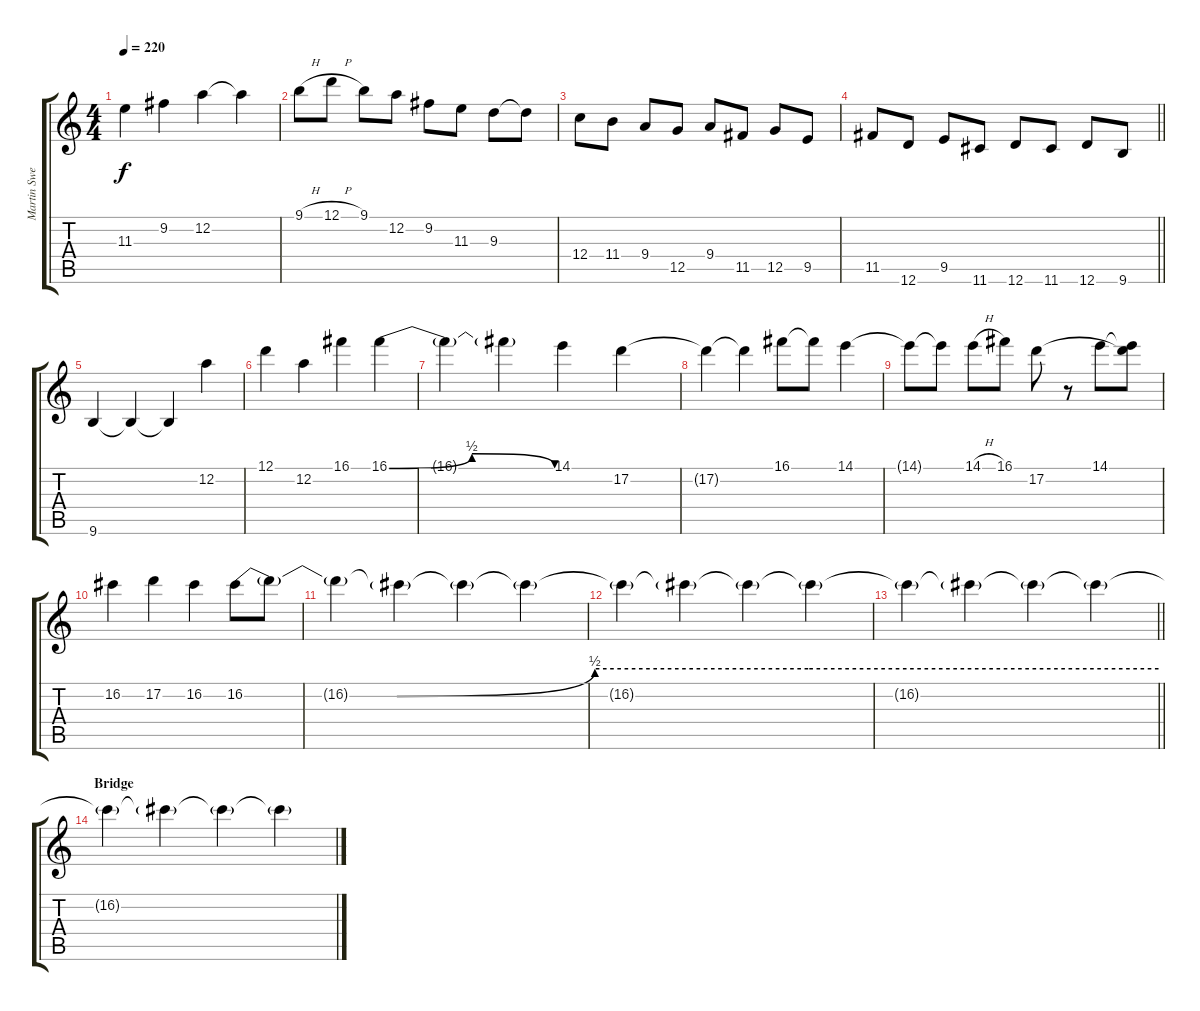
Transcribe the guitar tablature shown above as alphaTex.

\track ("Martin Sweet (Guitar Solo)" "Martin Swe") {instrument distortionguitar}
\staff {score tabs}
\tuning (D4 A3 F3 C3 G2 D2) {hide}
\ts (4 4)
\tempo 220
\clef g2
\ks c
11.3{t}.4{dy f} 9.2.4 12.2.4 12.2{t}.4 |
9.1{h}.8 12.1{h}.8 9.1.8 12.2.8 9.2.8 11.3.8 9.3.8 9.3{t}.8 |
12.4.8 11.4.8 9.4.8 12.5.8 9.4.8 11.5.8 12.5.8 9.5.8 |
\barLineRight lightlight
11.5.8 12.6.8 9.5.8 11.6.8 12.6.8 11.6.8 12.6.8 9.6.8 |
9.6.4 9.6{t}.4 9.6{t}.4 12.2.4 |
12.1.4 12.2.4 16.1.4 16.1{be (bendrelease 0 0 25 2 43 2 60 0)}.4 |
16.1{t}.4 16.1{t}.4 14.1.4 17.2.4 |
17.2{t}.4 17.2{t}.4 16.1.8 16.1{t}.8 14.1.4 |
14.1{t}.8 14.1{t}.8 14.1{h}.8 16.1.8 17.2.8 r.8 14.1.8 (14.1{t} 17.2{t}).8 |
16.2.4 17.2.4 16.2.4 16.2{be (custom 0 0 10 0 23 2 37 2 60 2)}.8 16.2{t}.8 |
16.2{t}.4 16.2{t}.4 16.2{t}.4 16.2{t}.4 |
16.2{t}.4 16.2{t}.4 16.2{t}.4 16.2{t}.4 |
\barLineRight lightlight
16.2{t}.4 16.2{t}.4 16.2{t}.4 16.2{t}.4 |
\section ("" "Bridge")
16.2{t}.4 16.2{t}.4 16.2{t}.4 16.2{t}.4
